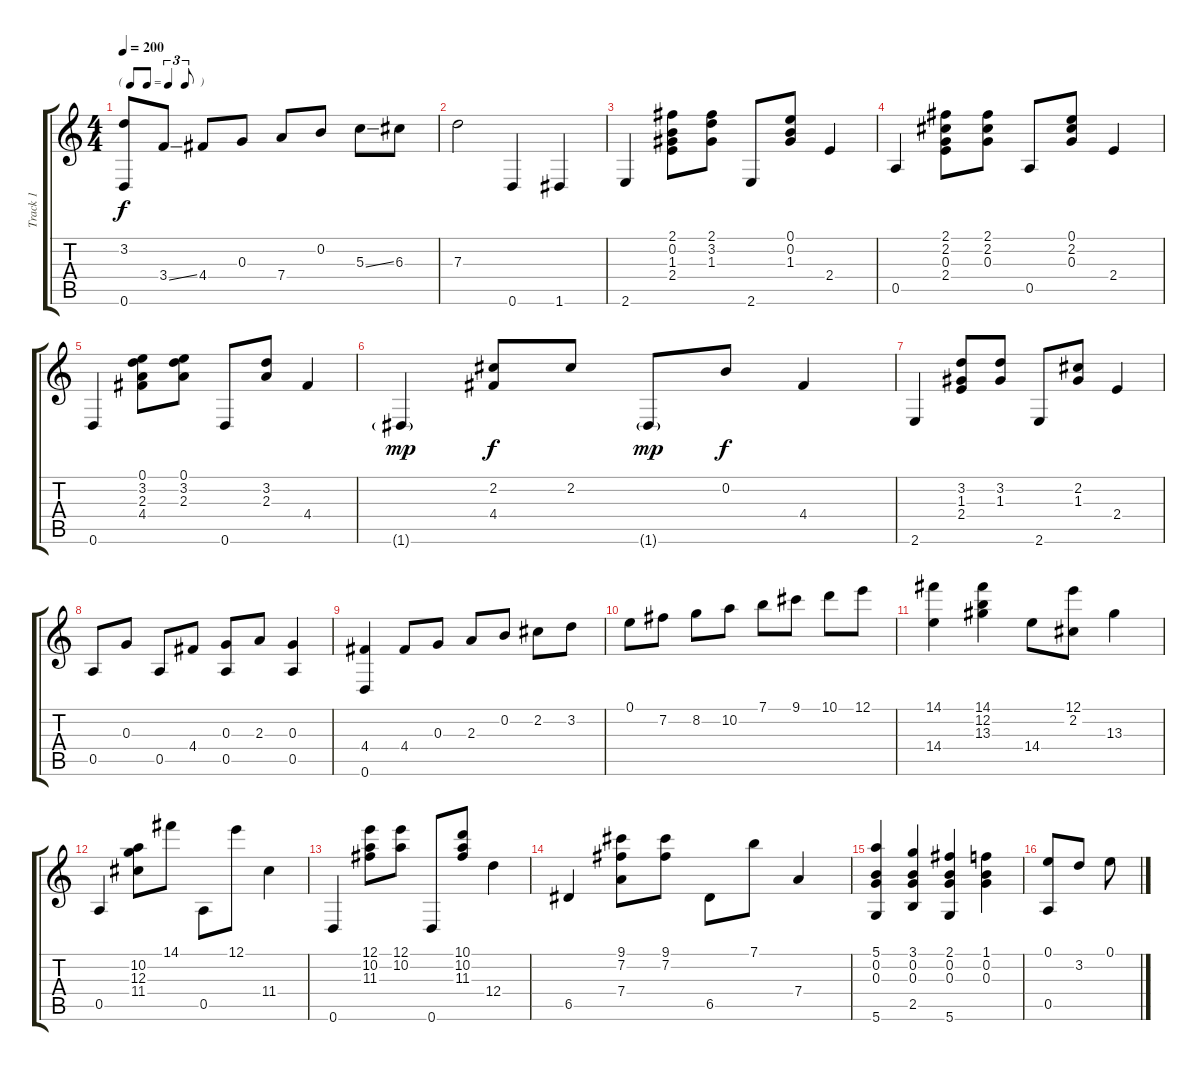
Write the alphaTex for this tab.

\track ("Track 1" "Track 1") {instrument acousticguitarsteel}
\staff {score tabs}
\tuning (E4 B3 G3 D3 A2 D2) {hide}
\ts (4 4)
\tf triplet8th
\tempo 200
\clef g2
\ks c
(3.2 0.6).8{dy f} 3.4{ss}.8 4.4.8 0.3.8 7.4.8 0.2.8 5.3{ss}.8 6.3.8 |
7.3.2 0.6.4 1.6.4 |
2.6.4 (2.1 0.2 1.3 2.4).8 (2.1 3.2 1.3).8 2.6.8 (0.1 0.2 1.3).8 2.4.4 |
0.5.4 (2.1 2.2 0.3 2.4).8 (2.1 2.2 0.3).8 0.5.8 (0.1 2.2 0.3).8 2.4.4 |
0.6.4 (0.1 3.2 2.3 4.4).8 (0.1 3.2 2.3).8 0.6.8 (3.2 2.3).8 4.4.4 |
1.6{g}.4{dy mp} (2.2 4.4).8{dy f} 2.2.8 1.6{g}.8{dy mp} 0.2.8{dy f} 4.4.4 |
2.6.4 (3.2 1.3 2.4).8 (3.2 1.3).8 2.6.8 (2.2 1.3).8 2.4.4 |
0.5.8 0.3.8 0.5.8 4.4.8 (0.3 0.5).8 2.3.8 (0.3 0.5).4 |
(4.4 0.6).4 4.4.8 0.3.8 2.3.8 0.2.8 2.2.8 3.2.8 |
0.1.8 7.2.8 8.2.8 10.2.8 7.1.8 9.1.8 10.1.8 12.1.8 |
(14.1 14.4).4 (14.1 12.2 13.3).4 14.4.8 (12.1 2.2).8 13.3.4 |
0.5.4 (10.2 12.3 11.4).8 14.1.8 0.5.8 12.1.8 11.4.4 |
0.6.4 (12.1 10.2 11.3).8 (12.1 10.2).8 0.6.8 (10.1 10.2 11.3).8 12.4.4 |
6.5.4 (9.1 7.2 7.4).8 (9.1 7.2).8 6.5.8 7.1.8 7.4.4 |
(5.1 0.2 0.3 5.6).4 (3.1 0.2 0.3 2.5).4 (2.1 0.2 0.3 5.6).4 (1.1 0.2 0.3).4 |
(0.1 0.5).8 3.2.8 0.1.8
